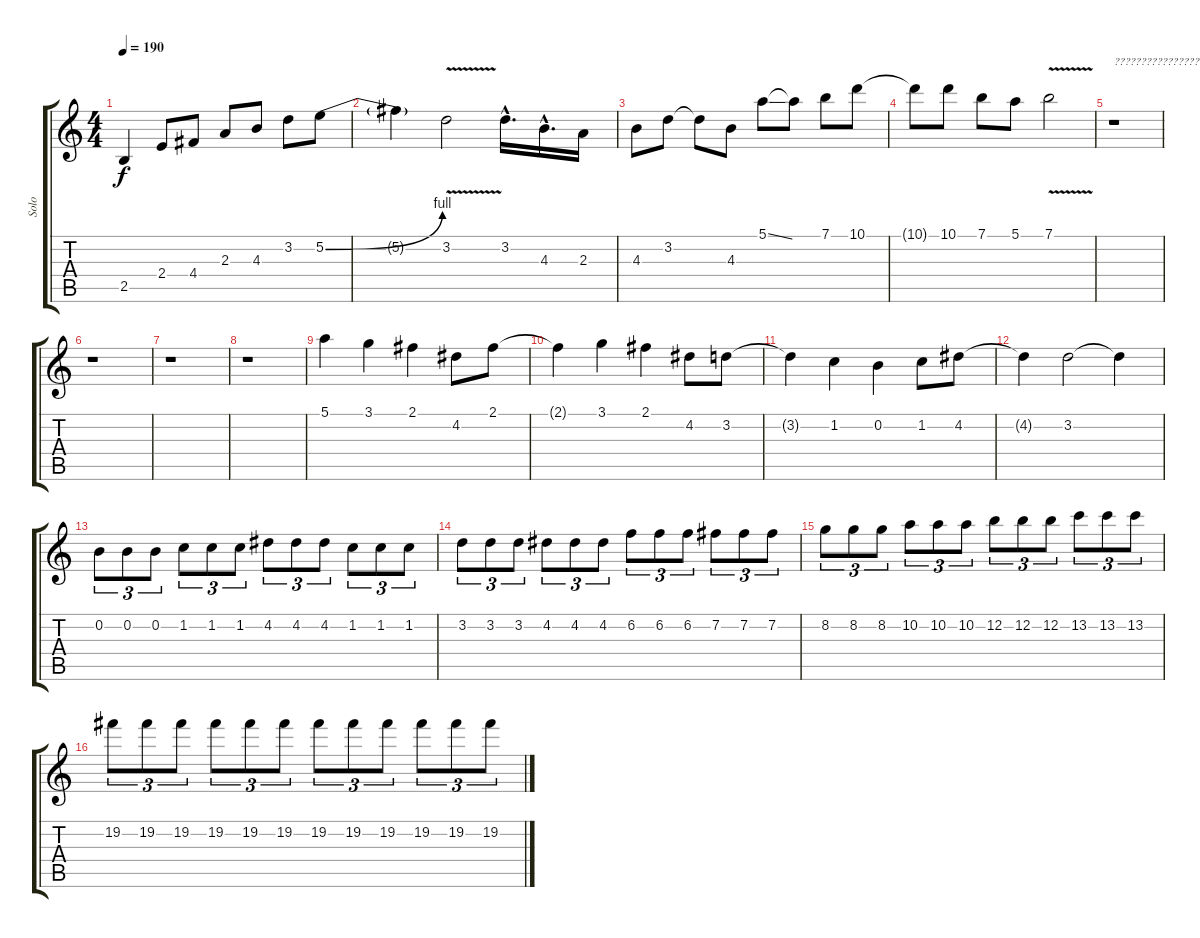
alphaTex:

\track ("Solo" "Solo") {instrument overdrivenguitar}
\staff {score tabs}
\tuning (E4 B3 G3 D3 A2 E2) {hide}
\ts (4 4)
\tempo 190
\clef g2
\ks c
2.5.4{dy f} 2.4.8 4.4.8 2.3.8 4.3.8 3.2.8 5.2{be (bend 0 0 60 4)}.8 |
5.2{t}.4 3.2{v}.2 3.2{hac}.16{d} 4.3{hac}.16{d} 2.3.16 |
4.3.8 3.2.8 3.2{t}.8 4.3.8 5.1{ss}.8 5.1{t}.8 7.1.8 10.1.8 |
10.1{t}.8 10.1.8 7.1.8 5.1.8 7.1{v}.2 |
r.1{txt "??????????????????????????????"} |
r.1 |
r.1 |
r.1 |
5.1.4 3.1.4 2.1.4 4.2.8 2.1.8 |
2.1{t}.4 3.1.4 2.1.4 4.2.8 3.2.8 |
3.2{t}.4 1.2.4 0.2.4 1.2.8 4.2.8 |
4.2{t}.4 3.2.2 3.2{t}.4 |
0.2.8{tu (3 2)} 0.2.8{tu (3 2)} 0.2.8{tu (3 2)} 1.2.8{tu (3 2)} 1.2.8{tu (3 2)} 1.2.8{tu (3 2)} 4.2.8{tu (3 2)} 4.2.8{tu (3 2)} 4.2.8{tu (3 2)} 1.2.8{tu (3 2)} 1.2.8{tu (3 2)} 1.2.8{tu (3 2)} |
3.2.8{tu (3 2)} 3.2.8{tu (3 2)} 3.2.8{tu (3 2)} 4.2.8{tu (3 2)} 4.2.8{tu (3 2)} 4.2.8{tu (3 2)} 6.2.8{tu (3 2)} 6.2.8{tu (3 2)} 6.2.8{tu (3 2)} 7.2.8{tu (3 2)} 7.2.8{tu (3 2)} 7.2.8{tu (3 2)} |
8.2.8{tu (3 2)} 8.2.8{tu (3 2)} 8.2.8{tu (3 2)} 10.2.8{tu (3 2)} 10.2.8{tu (3 2)} 10.2.8{tu (3 2)} 12.2.8{tu (3 2)} 12.2.8{tu (3 2)} 12.2.8{tu (3 2)} 13.2.8{tu (3 2)} 13.2.8{tu (3 2)} 13.2.8{tu (3 2)} |
19.2.8{tu (3 2)} 19.2.8{tu (3 2)} 19.2.8{tu (3 2)} 19.2.8{tu (3 2)} 19.2.8{tu (3 2)} 19.2.8{tu (3 2)} 19.2.8{tu (3 2)} 19.2.8{tu (3 2)} 19.2.8{tu (3 2)} 19.2.8{tu (3 2)} 19.2.8{tu (3 2)} 19.2.8{tu (3 2)}
